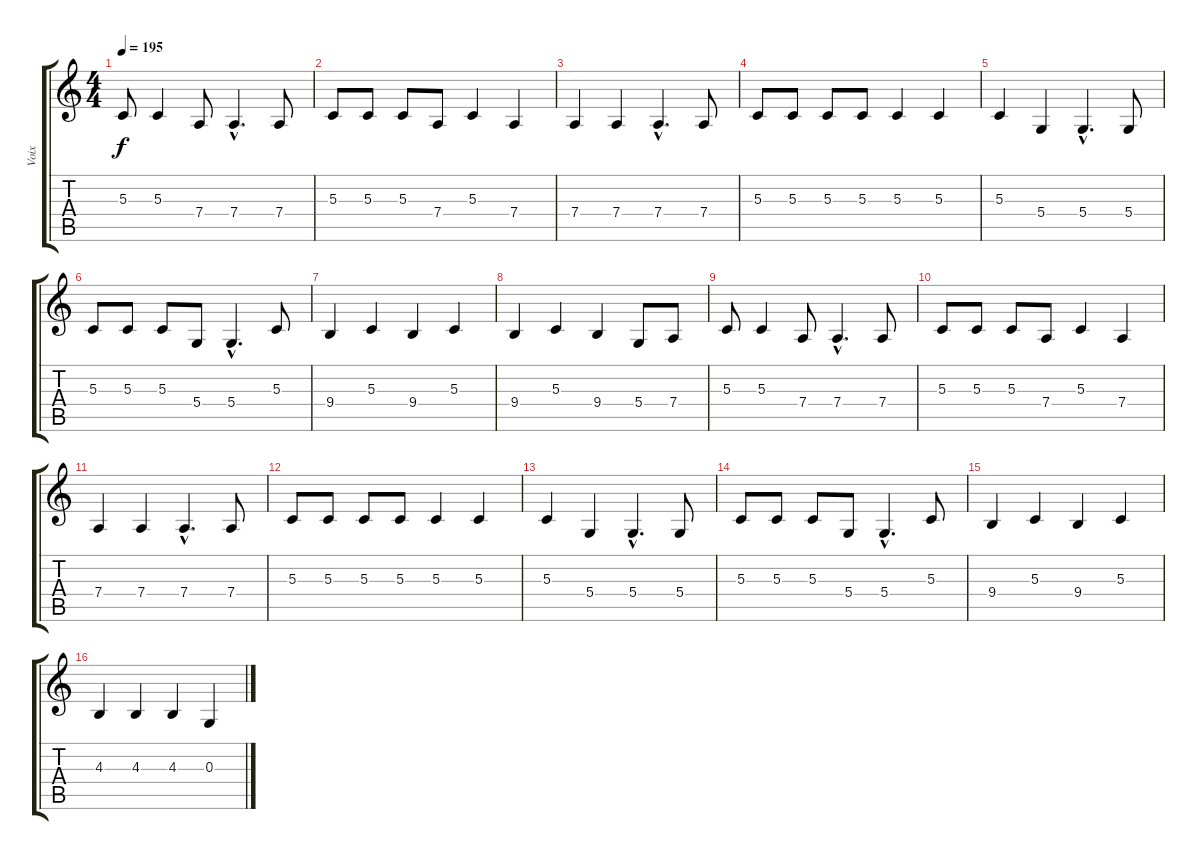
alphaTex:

\track ("Voix" "Voix") {instrument lead6voice}
\staff {score tabs}
\tuning (E4 B3 G3 D3 A2 E2) {hide}
\ts (4 4)
\tempo 195
\clef g2
\ks c
5.3.8{dy f} 5.3.4 7.4.8 7.4{hac}.4{d} 7.4.8 |
5.3.8 5.3.8 5.3.8 7.4.8 5.3.4 7.4.4 |
7.4.4 7.4.4 7.4{hac}.4{d} 7.4.8 |
5.3.8 5.3.8 5.3.8 5.3.8 5.3.4 5.3.4 |
5.3.4 5.4.4 5.4{hac}.4{d} 5.4.8 |
5.3.8 5.3.8 5.3.8 5.4.8 5.4{hac}.4{d} 5.3.8 |
9.4.4 5.3.4 9.4.4 5.3.4 |
9.4.4 5.3.4 9.4.4 5.4.8 7.4.8 |
5.3.8 5.3.4 7.4.8 7.4{hac}.4{d} 7.4.8 |
5.3.8 5.3.8 5.3.8 7.4.8 5.3.4 7.4.4 |
7.4.4 7.4.4 7.4{hac}.4{d} 7.4.8 |
5.3.8 5.3.8 5.3.8 5.3.8 5.3.4 5.3.4 |
5.3.4 5.4.4 5.4{hac}.4{d} 5.4.8 |
5.3.8 5.3.8 5.3.8 5.4.8 5.4{hac}.4{d} 5.3.8 |
9.4.4 5.3.4 9.4.4 5.3.4 |
4.3.4 4.3.4 4.3.4 0.3.4
